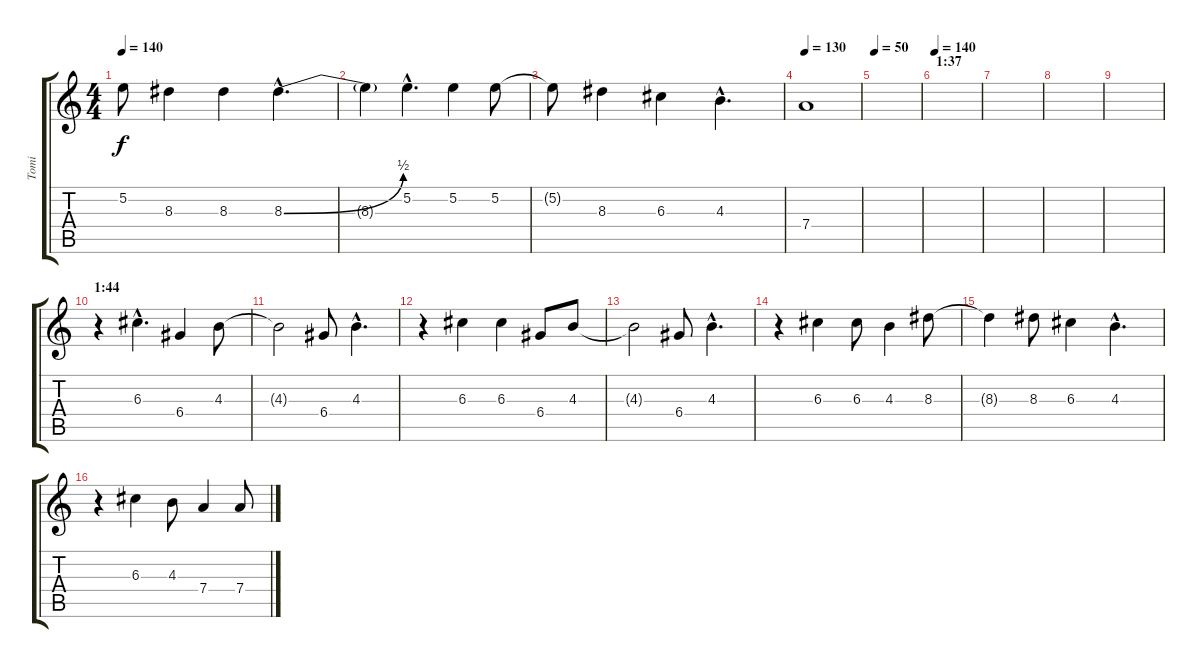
\track ("Tomi" "Tomi") {instrument distortionguitar}
\staff {score tabs}
\tuning (E4 B3 G3 D3 A2 E2) {hide}
\ts (4 4)
\tempo 140
\clef g2
\ks c
5.2{t}.8{dy f} 8.3.4 8.3.4 8.3{be (bend 0 0 60 2) hac}.4{d} |
8.3{t}.4 5.2{hac}.4{d} 5.2.4 5.2.8 |
5.2{t}.8 8.3.4 6.3.4 4.3{hac}.4{d} |
\tempo 130
7.4.1 |
\tempo 50
|
\section ("" "1:37")
\tempo 140
|
|
|
|
\section ("" "1:44")
r.4 6.3{hac}.4{d} 6.4.4 4.3.8 |
4.3{t}.2 6.4.8 4.3{hac}.4{d} |
r.4 6.3.4 6.3.4 6.4.8 4.3.8 |
4.3{t}.2 6.4.8 4.3{hac}.4{d} |
r.4 6.3.4 6.3.8 4.3.4 8.3.8 |
8.3{t}.4 8.3.8 6.3.4 4.3{hac}.4{d} |
r.4 6.3.4 4.3.8 7.4.4 7.4.8
